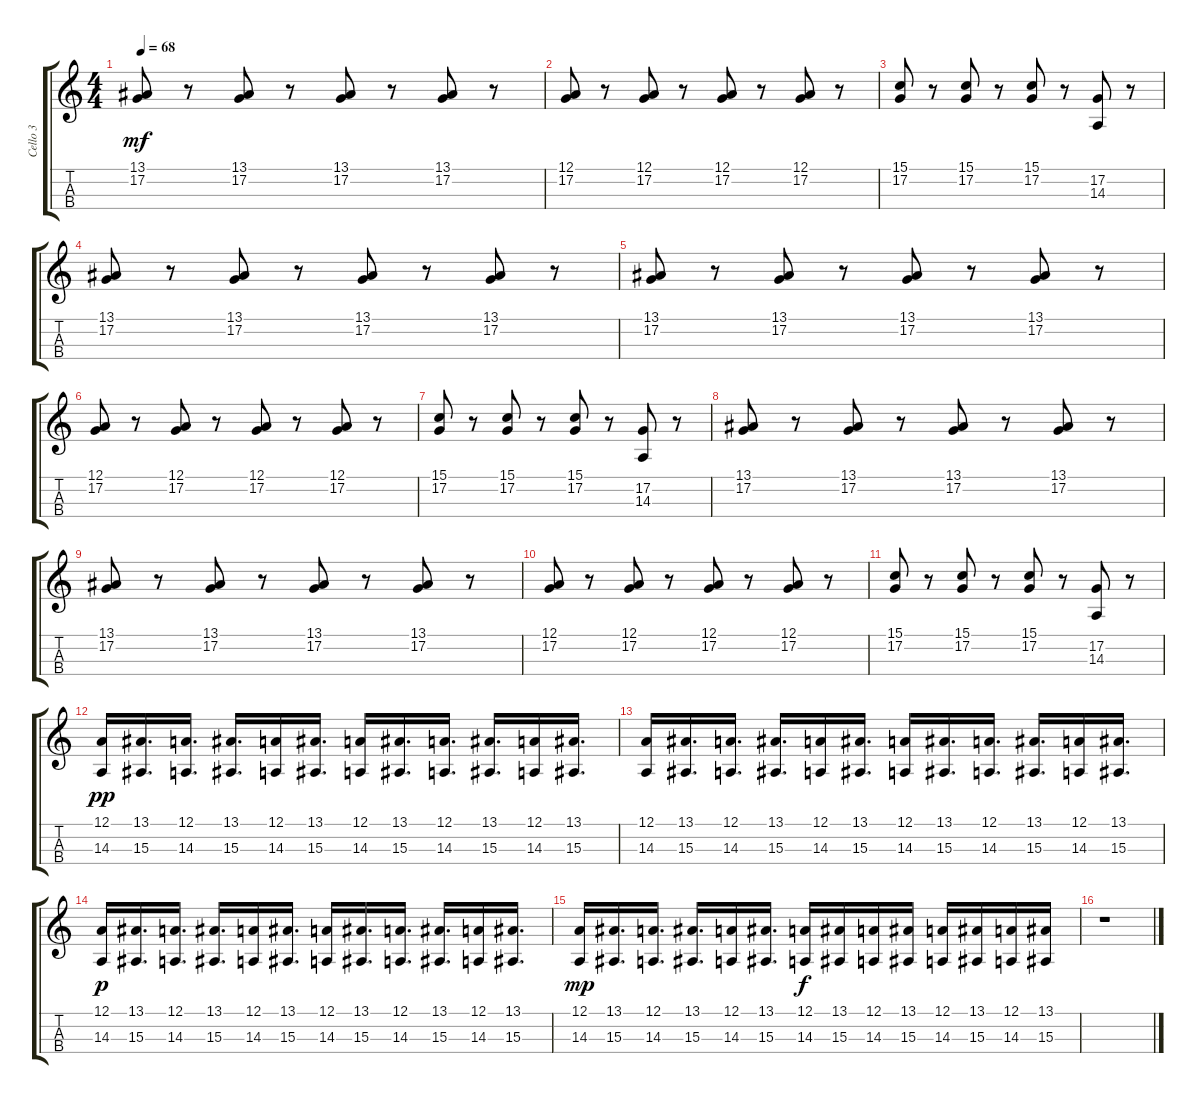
\track ("Cello 3" "Cello 3") {instrument stringensemble2}
\staff {score tabs}
\tuning (A3 D3 G2 C2) {hide}
\ts (4 4)
\tempo 68
\clef g2
\ks c
(13.1 17.2).8{dy mf} r.8 (13.1 17.2).8 r.8 (13.1 17.2).8 r.8 (13.1 17.2).8 r.8 |
(12.1 17.2).8 r.8 (12.1 17.2).8 r.8 (12.1 17.2).8 r.8 (12.1 17.2).8 r.8 |
(15.1 17.2).8 r.8 (15.1 17.2).8 r.8 (15.1 17.2).8 r.8 (17.2 14.3).8 r.8 |
(13.1 17.2).8 r.8 (13.1 17.2).8 r.8 (13.1 17.2).8 r.8 (13.1 17.2).8 r.8 |
(13.1 17.2).8 r.8 (13.1 17.2).8 r.8 (13.1 17.2).8 r.8 (13.1 17.2).8 r.8 |
(12.1 17.2).8 r.8 (12.1 17.2).8 r.8 (12.1 17.2).8 r.8 (12.1 17.2).8 r.8 |
(15.1 17.2).8 r.8 (15.1 17.2).8 r.8 (15.1 17.2).8 r.8 (17.2 14.3).8 r.8 |
(13.1 17.2).8 r.8 (13.1 17.2).8 r.8 (13.1 17.2).8 r.8 (13.1 17.2).8 r.8 |
(13.1 17.2).8 r.8 (13.1 17.2).8 r.8 (13.1 17.2).8 r.8 (13.1 17.2).8 r.8 |
(12.1 17.2).8 r.8 (12.1 17.2).8 r.8 (12.1 17.2).8 r.8 (12.1 17.2).8 r.8 |
(15.1 17.2).8 r.8 (15.1 17.2).8 r.8 (15.1 17.2).8 r.8 (17.2 14.3).8 r.8 |
(12.1 14.3).16{dy pp instrument stringensemble2} (13.1 15.3).16{d} (12.1 14.3).16{d} (13.1 15.3).16{d} (12.1 14.3).16 (13.1 15.3).16{d} (12.1 14.3).16 (13.1 15.3).16{d} (12.1 14.3).16{d} (13.1 15.3).16{d} (12.1 14.3).16 (13.1 15.3).16{d} |
(12.1 14.3).16 (13.1 15.3).16{d} (12.1 14.3).16{d} (13.1 15.3).16{d} (12.1 14.3).16 (13.1 15.3).16{d} (12.1 14.3).16 (13.1 15.3).16{d} (12.1 14.3).16{d} (13.1 15.3).16{d} (12.1 14.3).16 (13.1 15.3).16{d} |
(12.1 14.3).16{dy p} (13.1 15.3).16{d} (12.1 14.3).16{d} (13.1 15.3).16{d} (12.1 14.3).16 (13.1 15.3).16{d} (12.1 14.3).16 (13.1 15.3).16{d} (12.1 14.3).16{d} (13.1 15.3).16{d} (12.1 14.3).16 (13.1 15.3).16{d} |
(12.1 14.3).16{dy mp} (13.1 15.3).16{d} (12.1 14.3).16{d} (13.1 15.3).16{d} (12.1 14.3).16 (13.1 15.3).16{d} (12.1 14.3).16{dy f} (13.1 15.3).16 (12.1 14.3).16 (13.1 15.3).16 (12.1 14.3).16 (13.1 15.3).16 (12.1 14.3).16 (13.1 15.3).16 |
r.1
